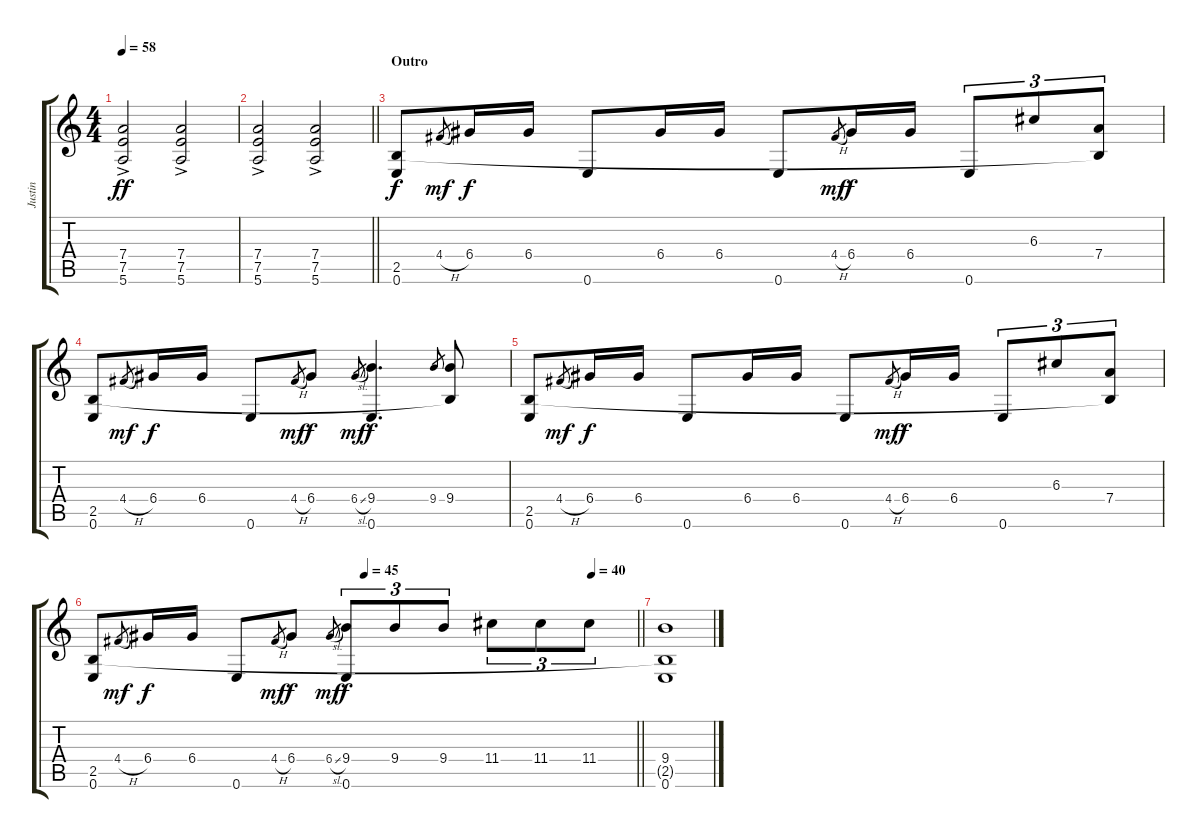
\track ("Justin" "Justin") {instrument electricguitarclean}
\staff {score tabs}
\tuning (E4 B3 G3 D3 A2 E2) {hide}
\ts (4 4)
\tempo 58
\clef g2
\ks c
(7.4{ac} 7.5{ac} 5.6{ac}).2{dy ff} (7.4{ac} 7.5{ac} 5.6{ac}).2 |
\barLineRight lightlight
(7.4{ac} 7.5{ac} 5.6{ac}).2 (7.4{ac} 7.5{ac} 5.6{ac}).2 |
\section ("" "Outro")
(2.5 0.6).8{dy f instrument electricguitarclean} 4.4{h}.8{gr dy mf} 6.4.16{dy f} 6.4.16 0.6.8 6.4.16 6.4.16 0.6.8 4.4{h}.8{gr dy mf} 6.4.16{dy f} 6.4.16 0.6.8{tu (3 2)} 6.3.8{tu (3 2)} (7.4 2.5{t}).8{tu (3 2)} |
(2.5 0.6).8 4.4{h}.8{gr dy mf} 6.4.16{dy f} 6.4.16 0.6.8 4.4{h}.8{gr dy mf} 6.4.8{dy f} 6.4{sl}.8{gr dy mf} (9.4 0.6).4{d dy f} 9.4.8{gr} (9.4 2.5{t}).8 |
(2.5 0.6).8 4.4{h}.8{gr dy mf} 6.4.16{dy f} 6.4.16 0.6.8 6.4.16 6.4.16 0.6.8 4.4{h}.8{gr dy mf} 6.4.16{dy f} 6.4.16 0.6.8{tu (3 2)} 6.3.8{tu (3 2)} (7.4 2.5{t}).8{tu (3 2)} |
\tempo (45 0.5)
\tempo (40 0.9166666666666666)
\barLineRight lightlight
(2.5 0.6).8 4.4{h}.8{gr dy mf} 6.4.16{dy f} 6.4.16 0.6.8 4.4{h}.8{gr dy mf} 6.4.8{dy f} 6.4{sl}.8{gr dy mf} (9.4 0.6).8{tu (3 2) dy f} 9.4.8{tu (3 2)} 9.4.8{tu (3 2)} 11.4.8{tu (3 2)} 11.4.8{tu (3 2)} 11.4.8{tu (3 2)} |
(9.4 2.5{t} 0.6).1
